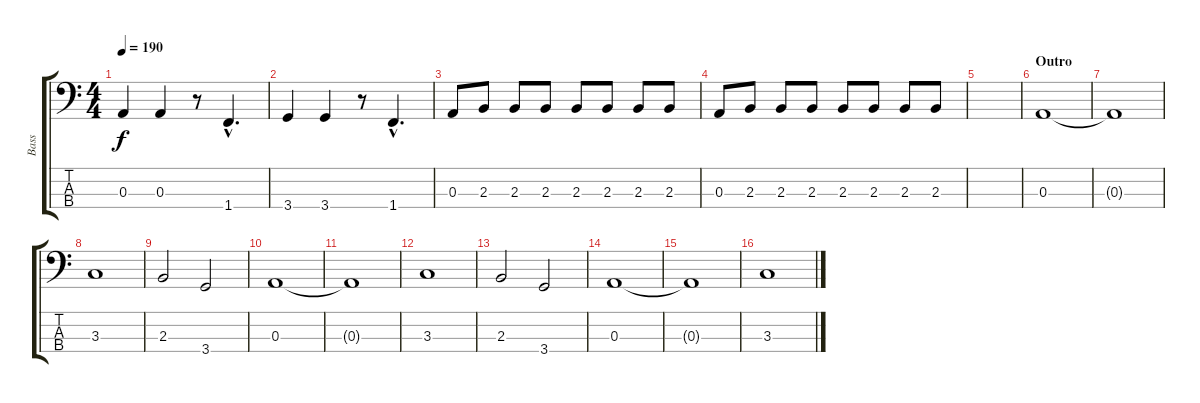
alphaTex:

\track ("Bass" "Bass") {instrument electricbassfinger}
\staff {score tabs}
\tuning (G2 D2 A1 E1) {hide}
\ts (4 4)
\tempo 190
\clef f4
\ks c
0.3.4{dy f} 0.3.4 r.8 1.4{hac}.4{d} |
3.4.4 3.4.4 r.8 1.4{hac}.4{d} |
0.3.8 2.3.8 2.3.8 2.3.8 2.3.8 2.3.8 2.3.8 2.3.8 |
0.3.8 2.3.8 2.3.8 2.3.8 2.3.8 2.3.8 2.3.8 2.3.8 |
|
\section ("" "Outro")
0.3.1 |
0.3{t}.1 |
3.3.1 |
2.3.2 3.4.2 |
0.3.1 |
0.3{t}.1 |
3.3.1 |
2.3.2 3.4.2 |
0.3.1 |
0.3{t}.1 |
3.3.1
